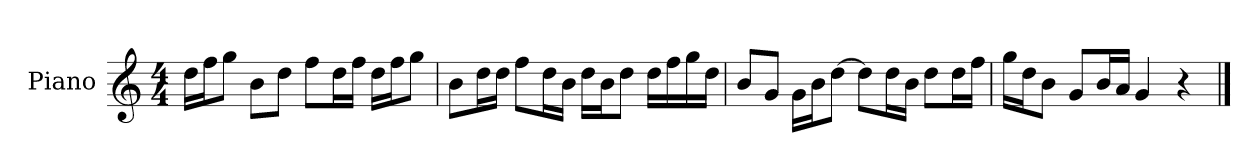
**kern
*part1
*staff1
*I"Piano
*I'P-no
*clefG2
*k[]
*M4/4
*MM90
=1
16dd\LL
16ff\J
8gg\J
8b\L
8dd\J
8ff\L
16dd\L
16ff\JJ
16dd\LL
16ff\J
8gg\J
=2
8b\L
16dd\L
16dd\JJ
8ff\L
16dd\L
16b\JJ
16dd\LL
16b\J
8dd\J
16dd\LL
16ff\
16gg\
16dd\JJ
=3
8b/L
8g/J
16g\LL
16b\J
[8dd\J
8dd\L]
16dd\L
16b\JJ
8dd\L
16dd\L
16ff\JJ
=4
16gg\LL
16dd\J
8b\J
8g/L
16b/L
16a/JJ
4g/
4r
==
*-
